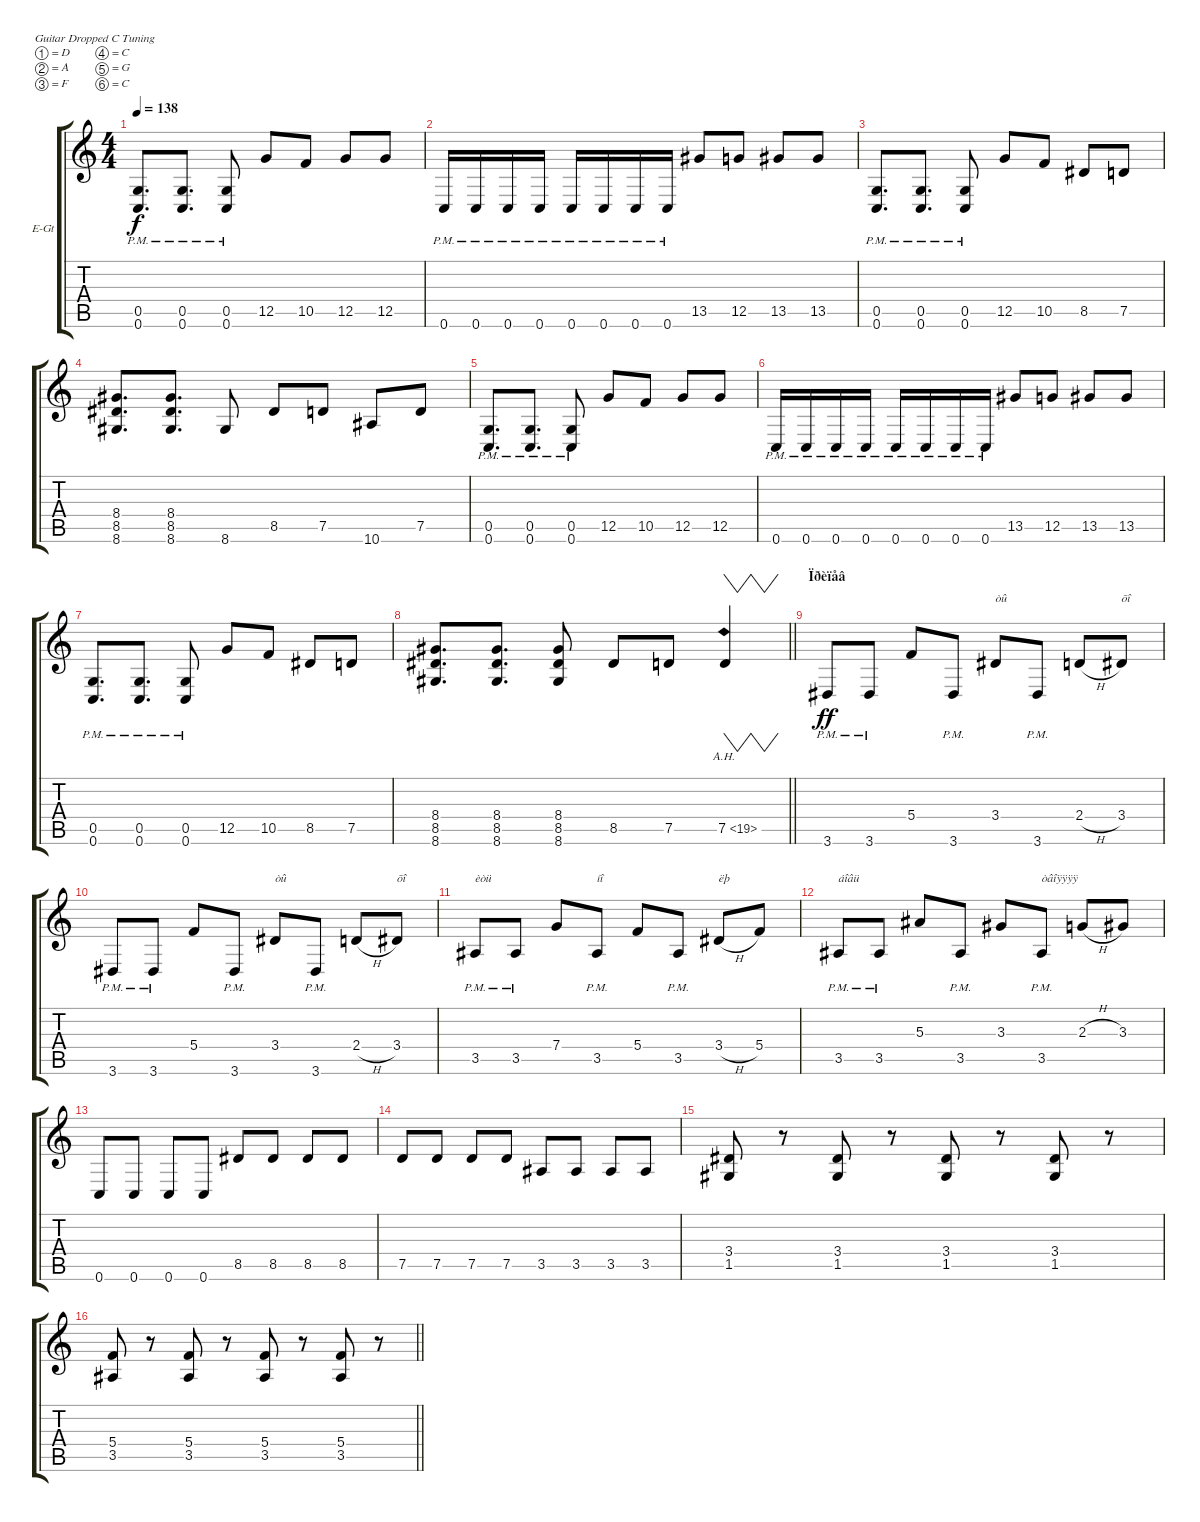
\bracketExtendMode groupsimilarinstruments
\firstSystemTrackNameOrientation horizontal
\otherSystemsTrackNameOrientation horizontal
\track ("Guitar 1" "E-Gt") {instrument distortionguitar}
\staff {score tabs}
\tuning (D4 A3 F3 C3 G2 C2)
\ts (4 4)
\tempo 138
\clef g2
\ks c
(0.5{pm} 0.6{pm}).8{d dy f} (0.5{pm} 0.6{pm}).8{d} (0.5{pm} 0.6{pm}).8 12.5.8 10.5.8 12.5.8 12.5.8 |
0.6{pm}.16 0.6{pm}.16 0.6{pm}.16 0.6{pm}.16 0.6{pm}.16 0.6{pm}.16 0.6{pm}.16 0.6{pm}.16 13.5.8 12.5.8 13.5.8 13.5.8 |
(0.5{pm} 0.6{pm}).8{d} (0.5{pm} 0.6{pm}).8{d} (0.5{pm} 0.6{pm}).8 12.5.8 10.5.8 8.5.8 7.5.8 |
(8.4 8.5 8.6).8{d} (8.4 8.5 8.6).8{d} 8.6.8 8.5.8 7.5.8 10.6.8 7.5.8 |
(0.5{pm} 0.6{pm}).8{d} (0.5{pm} 0.6{pm}).8{d} (0.5{pm} 0.6{pm}).8 12.5.8 10.5.8 12.5.8 12.5.8 |
0.6{pm}.16 0.6{pm}.16 0.6{pm}.16 0.6{pm}.16 0.6{pm}.16 0.6{pm}.16 0.6{pm}.16 0.6{pm}.16 13.5.8 12.5.8 13.5.8 13.5.8 |
(0.5{pm} 0.6{pm}).8{d} (0.5{pm} 0.6{pm}).8{d} (0.5{pm} 0.6{pm}).8 12.5.8 10.5.8 8.5.8 7.5.8 |
\barLineRight lightlight
(8.4 8.5 8.6).8{d} (8.4 8.5 8.6).8{d} (8.4 8.5 8.6).8 8.5.8 7.5.8 7.5{ah 12}.4{vw} |
\section ("" "Ïðèïåâ")
3.6{pm}.8{dy ff} 3.6{pm}.8 5.4.8 3.6{pm}.8 3.4.8{txt "òû"} 3.6{pm}.8 2.4{h}.8 3.4.8{txt "õî"} |
3.6{pm}.8 3.6{pm}.8 5.4.8 3.6{pm}.8 3.4.8{txt "òû"} 3.6{pm}.8 2.4{h}.8 3.4.8{txt "õî"} |
3.5{pm}.8{txt "èòü"} 3.5{pm}.8 7.4.8 3.5{pm}.8{txt "íî"} 5.4.8 3.5{pm}.8 3.4{h}.8{txt "ëþ"} 5.4.8 |
3.5{pm}.8{txt "áîâü"} 3.5{pm}.8 5.3.8 3.5{pm}.8 3.3.8 3.5{pm}.8{txt "òâîÿÿÿÿ"} 2.3{h}.8 3.3.8 |
0.6.8 0.6.8 0.6.8 0.6.8 8.5.8 8.5.8 8.5.8 8.5.8 |
7.5.8 7.5.8 7.5.8 7.5.8 3.5.8 3.5.8 3.5.8 3.5.8 |
(3.4 1.5).8 r.8 (3.4 1.5).8 r.8 (3.4 1.5).8 r.8 (3.4 1.5).8 r.8 |
\barLineRight lightlight
(5.4 3.5).8 r.8 (5.4 3.5).8 r.8 (5.4 3.5).8 r.8 (5.4 3.5).8 r.8
